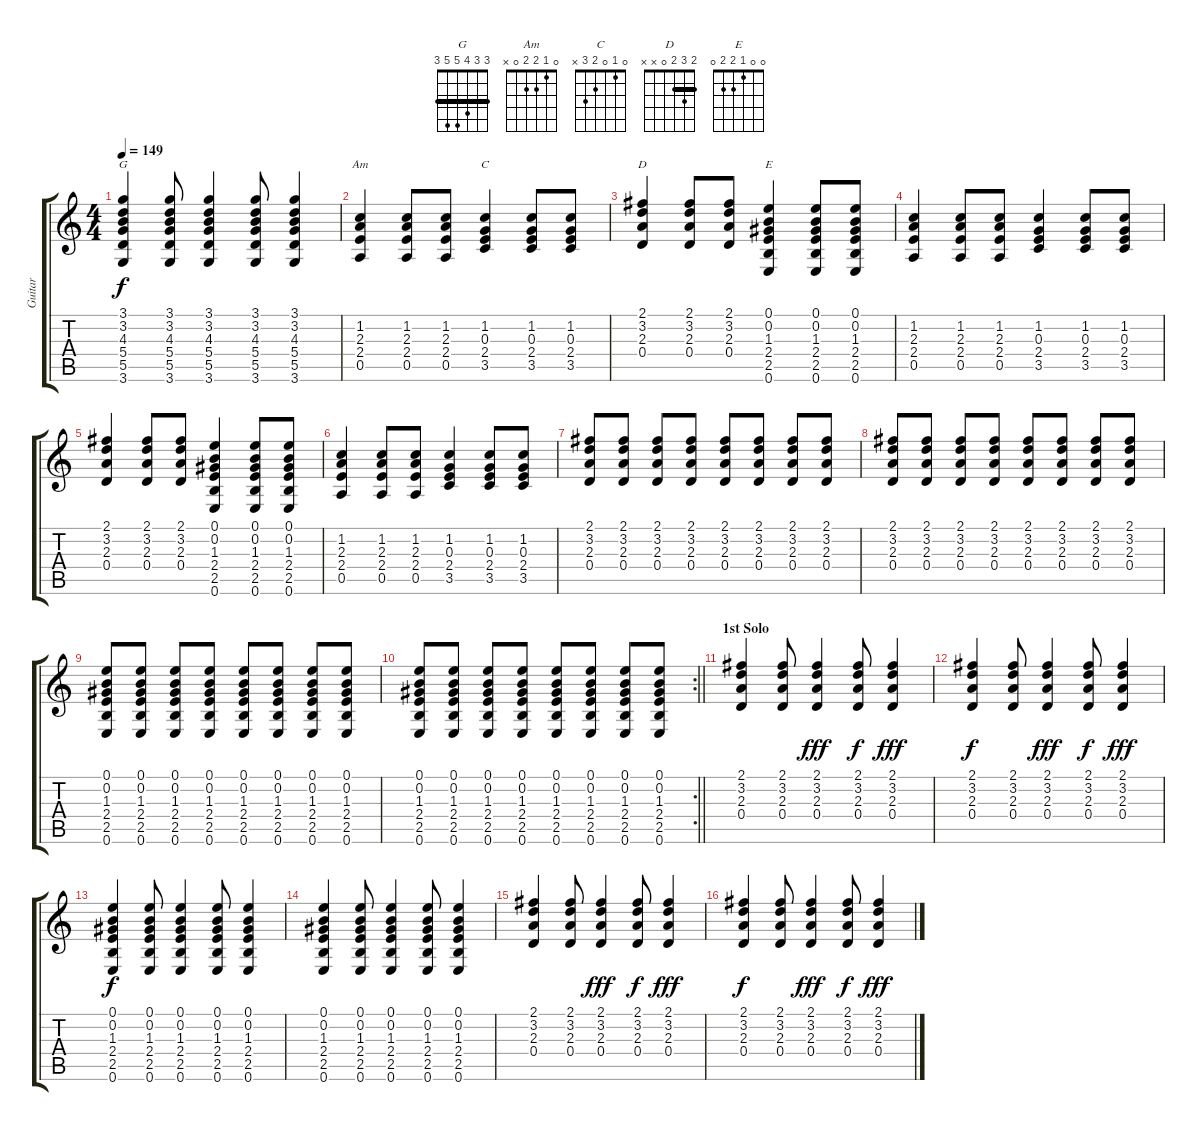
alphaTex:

\track ("Guitar" "Guitar") {instrument electricguitarclean}
\staff {score tabs}
\tuning (E4 B3 G3 D3 A2 E2) {hide}
\chord ("G" 3 3 4 5 5 3) {barre 3}
\chord ("Am" 0 1 2 2 0 x)
\chord ("C" 0 1 0 2 3 x)
\chord ("D" 2 3 2 0 x x) {barre 2}
\chord ("E" 0 0 1 2 2 0)
\ts (4 4)
\tempo 149
\clef g2
\ks c
(3.1 3.2 4.3 5.4 5.5 3.6).4{ch "G" dy f} (3.1 3.2 4.3 5.4 5.5 3.6).8 (3.1 3.2 4.3 5.4 5.5 3.6).4 (3.1 3.2 4.3 5.4 5.5 3.6).8 (3.1 3.2 4.3 5.4 5.5 3.6).4 |
(1.2 2.3 2.4 0.5).4{ch "Am"} (1.2 2.3 2.4 0.5).8 (1.2 2.3 2.4 0.5).8 (1.2 0.3 2.4 3.5).4{ch "C"} (1.2 0.3 2.4 3.5).8 (1.2 0.3 2.4 3.5).8 |
(2.1 3.2 2.3 0.4).4{ch "D"} (2.1 3.2 2.3 0.4).8 (2.1 3.2 2.3 0.4).8 (0.1 0.2 1.3 2.4 2.5 0.6).4{ch "E"} (0.1 0.2 1.3 2.4 2.5 0.6).8 (0.1 0.2 1.3 2.4 2.5 0.6).8 |
(1.2 2.3 2.4 0.5).4 (1.2 2.3 2.4 0.5).8 (1.2 2.3 2.4 0.5).8 (1.2 0.3 2.4 3.5).4 (1.2 0.3 2.4 3.5).8 (1.2 0.3 2.4 3.5).8 |
(2.1 3.2 2.3 0.4).4 (2.1 3.2 2.3 0.4).8 (2.1 3.2 2.3 0.4).8 (0.1 0.2 1.3 2.4 2.5 0.6).4 (0.1 0.2 1.3 2.4 2.5 0.6).8 (0.1 0.2 1.3 2.4 2.5 0.6).8 |
(1.2 2.3 2.4 0.5).4 (1.2 2.3 2.4 0.5).8 (1.2 2.3 2.4 0.5).8 (1.2 0.3 2.4 3.5).4 (1.2 0.3 2.4 3.5).8 (1.2 0.3 2.4 3.5).8 |
(2.1 3.2 2.3 0.4).8 (2.1 3.2 2.3 0.4).8 (2.1 3.2 2.3 0.4).8 (2.1 3.2 2.3 0.4).8 (2.1 3.2 2.3 0.4).8 (2.1 3.2 2.3 0.4).8 (2.1 3.2 2.3 0.4).8 (2.1 3.2 2.3 0.4).8 |
(2.1 3.2 2.3 0.4).8 (2.1 3.2 2.3 0.4).8 (2.1 3.2 2.3 0.4).8 (2.1 3.2 2.3 0.4).8 (2.1 3.2 2.3 0.4).8 (2.1 3.2 2.3 0.4).8 (2.1 3.2 2.3 0.4).8 (2.1 3.2 2.3 0.4).8 |
(0.1 0.2 1.3 2.4 2.5 0.6).8 (0.1 0.2 1.3 2.4 2.5 0.6).8 (0.1 0.2 1.3 2.4 2.5 0.6).8 (0.1 0.2 1.3 2.4 2.5 0.6).8 (0.1 0.2 1.3 2.4 2.5 0.6).8 (0.1 0.2 1.3 2.4 2.5 0.6).8 (0.1 0.2 1.3 2.4 2.5 0.6).8 (0.1 0.2 1.3 2.4 2.5 0.6).8 |
\rc 2
\barLineRight lightlight
(0.1 0.2 1.3 2.4 2.5 0.6).8 (0.1 0.2 1.3 2.4 2.5 0.6).8 (0.1 0.2 1.3 2.4 2.5 0.6).8 (0.1 0.2 1.3 2.4 2.5 0.6).8 (0.1 0.2 1.3 2.4 2.5 0.6).8 (0.1 0.2 1.3 2.4 2.5 0.6).8 (0.1 0.2 1.3 2.4 2.5 0.6).8 (0.1 0.2 1.3 2.4 2.5 0.6).8 |
\section ("" "1st Solo")
(2.1 3.2 2.3 0.4).4 (2.1 3.2 2.3 0.4).8 (2.1 3.2 2.3 0.4).4{dy fff} (2.1 3.2 2.3 0.4).8{dy f} (2.1 3.2 2.3 0.4).4{dy fff} |
(2.1 3.2 2.3 0.4).4{dy f} (2.1 3.2 2.3 0.4).8 (2.1 3.2 2.3 0.4).4{dy fff} (2.1 3.2 2.3 0.4).8{dy f} (2.1 3.2 2.3 0.4).4{dy fff} |
(0.1 0.2 1.3 2.4 2.5 0.6).4{dy f} (0.1 0.2 1.3 2.4 2.5 0.6).8 (0.1 0.2 1.3 2.4 2.5 0.6).4 (0.1 0.2 1.3 2.4 2.5 0.6).8 (0.1 0.2 1.3 2.4 2.5 0.6).4 |
(0.1 0.2 1.3 2.4 2.5 0.6).4 (0.1 0.2 1.3 2.4 2.5 0.6).8 (0.1 0.2 1.3 2.4 2.5 0.6).4 (0.1 0.2 1.3 2.4 2.5 0.6).8 (0.1 0.2 1.3 2.4 2.5 0.6).4 |
(2.1 3.2 2.3 0.4).4 (2.1 3.2 2.3 0.4).8 (2.1 3.2 2.3 0.4).4{dy fff} (2.1 3.2 2.3 0.4).8{dy f} (2.1 3.2 2.3 0.4).4{dy fff} |
(2.1 3.2 2.3 0.4).4{dy f} (2.1 3.2 2.3 0.4).8 (2.1 3.2 2.3 0.4).4{dy fff} (2.1 3.2 2.3 0.4).8{dy f} (2.1 3.2 2.3 0.4).4{dy fff}
